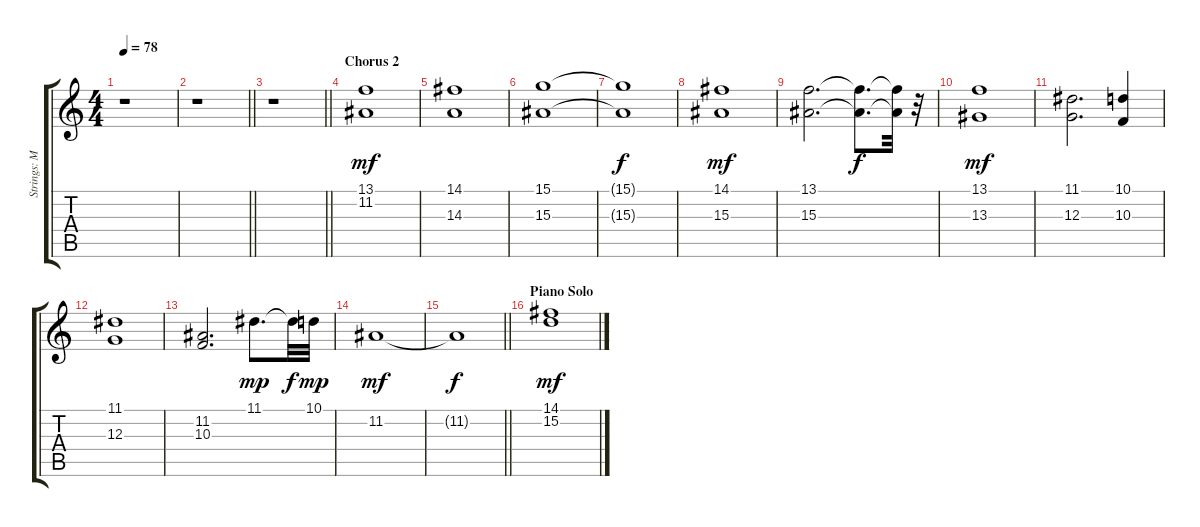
\track ("Strings: Mark Taylor" "Strings: M") {instrument stringensemble1}
\staff {score tabs}
\tuning (E4 B3 G3 D3 A2 E2) {hide}
\ts (4 4)
\tempo 78
\clef g2
\ks c
r.1{dy f} |
\barLineRight lightlight
r.1 |
\barLineRight lightlight
r.1 |
\section ("" "Chorus 2")
(13.1 11.2).1{dy mf} |
(14.1 14.3).1 |
(15.1 15.3).1 |
(15.1{t} 15.3{t}).1{dy f} |
(14.1 15.3).1{dy mf} |
(13.1 15.3).2{d} (13.1{t} 15.3{t}).8{d dy f} (13.1{t} 15.3{t}).32 r.32 |
(13.1 13.3).1{dy mf} |
(11.1 12.3).2{d} (10.1 10.3).4 |
(11.1 12.3).1 |
(11.2 10.3).2{d} 11.1.8{d dy mp} 11.1{t}.32{dy f} 10.1.32{dy mp} |
11.2.1{dy mf} |
\barLineRight lightlight
11.2{t}.1{dy f} |
\section ("" "Piano Solo")
(14.1 15.2).1{dy mf}
